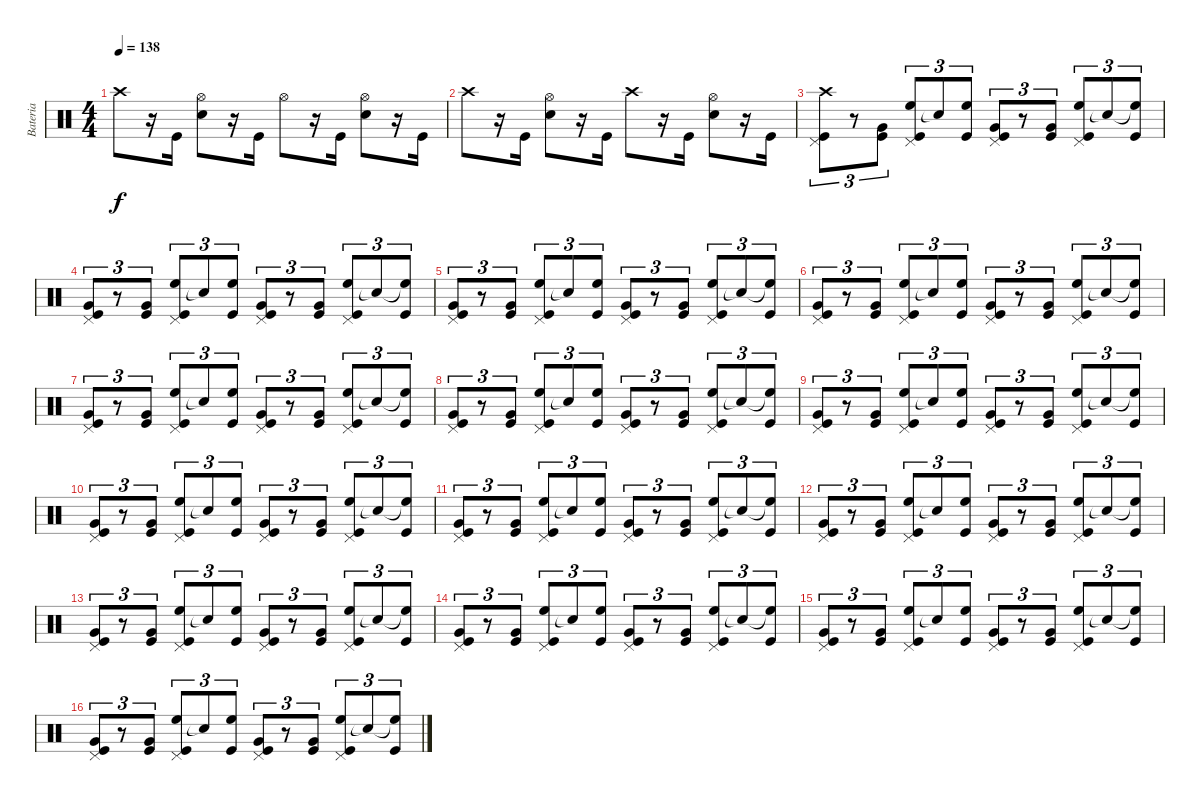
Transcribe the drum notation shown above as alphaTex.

\track ("Bateria" "Bateria") {instrument percussion}
\staff {score}
\articulation defaults
\ts (4 4)
\tempo 138
\clef neutral
\ks c "Crash high (hit)".8{dy f}
r.16 "Kick (hit)".16 ("Hi-Hat (open)" "Electric Snare (hit)").8 r.16 "Kick (hit)".16 "Hi-Hat (open)".8 r.16 "Kick (hit)".16 ("Hi-Hat (open)" "Electric Snare (hit)").8 r.16 "Kick (hit)".16 |
"Crash high (hit)".8 r.16 "Kick (hit)".16 ("Hi-Hat (open)" "Electric Snare (hit)").8 r.16 "Kick (hit)".16 "Crash high (hit)".8 r.16 "Kick (hit)".16 ("Hi-Hat (open)" "Electric Snare (hit)").8 r.16 "Kick (hit)".16 |
("Crash high (hit)" "Pedal Hi-Hat (hit)" "Kick (hit)").8{tu (3 2)} r.8{tu (3 2)} ("Very Low Tom (hit)" "Kick (hit)").8{tu (3 2)} ("High Floor Tom (hit)" "Pedal Hi-Hat (hit)" "Kick (hit)").8{tu (3 2)} "Snare (hit)"{t}.8{tu (3 2)} ("High Floor Tom (hit)" "Kick (hit)").8{tu (3 2)} ("Very Low Tom (hit)" "Pedal Hi-Hat (hit)" "Kick (hit)").8{tu (3 2)} r.8{tu (3 2)} ("Very Low Tom (hit)" "Kick (hit)").8{tu (3 2)} ("High Floor Tom (hit)" "Pedal Hi-Hat (hit)" "Kick (hit)").8{tu (3 2)} "Snare (hit)"{t}.8{tu (3 2)} ("High Floor Tom (hit)"{t} "Kick (hit)").8{tu (3 2)} |
("Very Low Tom (hit)" "Pedal Hi-Hat (hit)" "Kick (hit)").8{tu (3 2)} r.8{tu (3 2)} ("Very Low Tom (hit)" "Kick (hit)").8{tu (3 2)} ("High Floor Tom (hit)" "Pedal Hi-Hat (hit)" "Kick (hit)").8{tu (3 2)} "Snare (hit)"{t}.8{tu (3 2)} ("High Floor Tom (hit)" "Kick (hit)").8{tu (3 2)} ("Very Low Tom (hit)" "Pedal Hi-Hat (hit)" "Kick (hit)").8{tu (3 2)} r.8{tu (3 2)} ("Very Low Tom (hit)" "Kick (hit)").8{tu (3 2)} ("High Floor Tom (hit)" "Pedal Hi-Hat (hit)" "Kick (hit)").8{tu (3 2)} "Snare (hit)"{t}.8{tu (3 2)} ("High Floor Tom (hit)"{t} "Kick (hit)").8{tu (3 2)} |
("Very Low Tom (hit)" "Pedal Hi-Hat (hit)" "Kick (hit)").8{tu (3 2)} r.8{tu (3 2)} ("Very Low Tom (hit)" "Kick (hit)").8{tu (3 2)} ("High Floor Tom (hit)" "Pedal Hi-Hat (hit)" "Kick (hit)").8{tu (3 2)} "Snare (hit)"{t}.8{tu (3 2)} ("High Floor Tom (hit)" "Kick (hit)").8{tu (3 2)} ("Very Low Tom (hit)" "Pedal Hi-Hat (hit)" "Kick (hit)").8{tu (3 2)} r.8{tu (3 2)} ("Very Low Tom (hit)" "Kick (hit)").8{tu (3 2)} ("High Floor Tom (hit)" "Pedal Hi-Hat (hit)" "Kick (hit)").8{tu (3 2)} "Snare (hit)"{t}.8{tu (3 2)} ("High Floor Tom (hit)"{t} "Kick (hit)").8{tu (3 2)} |
("Very Low Tom (hit)" "Pedal Hi-Hat (hit)" "Kick (hit)").8{tu (3 2)} r.8{tu (3 2)} ("Very Low Tom (hit)" "Kick (hit)").8{tu (3 2)} ("High Floor Tom (hit)" "Pedal Hi-Hat (hit)" "Kick (hit)").8{tu (3 2)} "Snare (hit)"{t}.8{tu (3 2)} ("High Floor Tom (hit)" "Kick (hit)").8{tu (3 2)} ("Very Low Tom (hit)" "Pedal Hi-Hat (hit)" "Kick (hit)").8{tu (3 2)} r.8{tu (3 2)} ("Very Low Tom (hit)" "Kick (hit)").8{tu (3 2)} ("High Floor Tom (hit)" "Pedal Hi-Hat (hit)" "Kick (hit)").8{tu (3 2)} "Snare (hit)"{t}.8{tu (3 2)} ("High Floor Tom (hit)"{t} "Kick (hit)").8{tu (3 2)} |
("Very Low Tom (hit)" "Pedal Hi-Hat (hit)" "Kick (hit)").8{tu (3 2)} r.8{tu (3 2)} ("Very Low Tom (hit)" "Kick (hit)").8{tu (3 2)} ("High Floor Tom (hit)" "Pedal Hi-Hat (hit)" "Kick (hit)").8{tu (3 2)} "Snare (hit)"{t}.8{tu (3 2)} ("High Floor Tom (hit)" "Kick (hit)").8{tu (3 2)} ("Very Low Tom (hit)" "Pedal Hi-Hat (hit)" "Kick (hit)").8{tu (3 2)} r.8{tu (3 2)} ("Very Low Tom (hit)" "Kick (hit)").8{tu (3 2)} ("High Floor Tom (hit)" "Pedal Hi-Hat (hit)" "Kick (hit)").8{tu (3 2)} "Snare (hit)"{t}.8{tu (3 2)} ("High Floor Tom (hit)"{t} "Kick (hit)").8{tu (3 2)} |
("Very Low Tom (hit)" "Pedal Hi-Hat (hit)" "Kick (hit)").8{tu (3 2)} r.8{tu (3 2)} ("Very Low Tom (hit)" "Kick (hit)").8{tu (3 2)} ("High Floor Tom (hit)" "Pedal Hi-Hat (hit)" "Kick (hit)").8{tu (3 2)} "Snare (hit)"{t}.8{tu (3 2)} ("High Floor Tom (hit)" "Kick (hit)").8{tu (3 2)} ("Very Low Tom (hit)" "Pedal Hi-Hat (hit)" "Kick (hit)").8{tu (3 2)} r.8{tu (3 2)} ("Very Low Tom (hit)" "Kick (hit)").8{tu (3 2)} ("High Floor Tom (hit)" "Pedal Hi-Hat (hit)" "Kick (hit)").8{tu (3 2)} "Snare (hit)"{t}.8{tu (3 2)} ("High Floor Tom (hit)"{t} "Kick (hit)").8{tu (3 2)} |
("Very Low Tom (hit)" "Pedal Hi-Hat (hit)" "Kick (hit)").8{tu (3 2)} r.8{tu (3 2)} ("Very Low Tom (hit)" "Kick (hit)").8{tu (3 2)} ("High Floor Tom (hit)" "Pedal Hi-Hat (hit)" "Kick (hit)").8{tu (3 2)} "Snare (hit)"{t}.8{tu (3 2)} ("High Floor Tom (hit)" "Kick (hit)").8{tu (3 2)} ("Very Low Tom (hit)" "Pedal Hi-Hat (hit)" "Kick (hit)").8{tu (3 2)} r.8{tu (3 2)} ("Very Low Tom (hit)" "Kick (hit)").8{tu (3 2)} ("High Floor Tom (hit)" "Pedal Hi-Hat (hit)" "Kick (hit)").8{tu (3 2)} "Snare (hit)"{t}.8{tu (3 2)} ("High Floor Tom (hit)"{t} "Kick (hit)").8{tu (3 2)} |
("Very Low Tom (hit)" "Pedal Hi-Hat (hit)" "Kick (hit)").8{tu (3 2)} r.8{tu (3 2)} ("Very Low Tom (hit)" "Kick (hit)").8{tu (3 2)} ("High Floor Tom (hit)" "Pedal Hi-Hat (hit)" "Kick (hit)").8{tu (3 2)} "Snare (hit)"{t}.8{tu (3 2)} ("High Floor Tom (hit)" "Kick (hit)").8{tu (3 2)} ("Very Low Tom (hit)" "Pedal Hi-Hat (hit)" "Kick (hit)").8{tu (3 2)} r.8{tu (3 2)} ("Very Low Tom (hit)" "Kick (hit)").8{tu (3 2)} ("High Floor Tom (hit)" "Pedal Hi-Hat (hit)" "Kick (hit)").8{tu (3 2)} "Snare (hit)"{t}.8{tu (3 2)} ("High Floor Tom (hit)"{t} "Kick (hit)").8{tu (3 2)} |
("Very Low Tom (hit)" "Pedal Hi-Hat (hit)" "Kick (hit)").8{tu (3 2)} r.8{tu (3 2)} ("Very Low Tom (hit)" "Kick (hit)").8{tu (3 2)} ("High Floor Tom (hit)" "Pedal Hi-Hat (hit)" "Kick (hit)").8{tu (3 2)} "Snare (hit)"{t}.8{tu (3 2)} ("High Floor Tom (hit)" "Kick (hit)").8{tu (3 2)} ("Very Low Tom (hit)" "Pedal Hi-Hat (hit)" "Kick (hit)").8{tu (3 2)} r.8{tu (3 2)} ("Very Low Tom (hit)" "Kick (hit)").8{tu (3 2)} ("High Floor Tom (hit)" "Pedal Hi-Hat (hit)" "Kick (hit)").8{tu (3 2)} "Snare (hit)"{t}.8{tu (3 2)} ("High Floor Tom (hit)"{t} "Kick (hit)").8{tu (3 2)} |
("Very Low Tom (hit)" "Pedal Hi-Hat (hit)" "Kick (hit)").8{tu (3 2)} r.8{tu (3 2)} ("Very Low Tom (hit)" "Kick (hit)").8{tu (3 2)} ("High Floor Tom (hit)" "Pedal Hi-Hat (hit)" "Kick (hit)").8{tu (3 2)} "Snare (hit)"{t}.8{tu (3 2)} ("High Floor Tom (hit)" "Kick (hit)").8{tu (3 2)} ("Very Low Tom (hit)" "Pedal Hi-Hat (hit)" "Kick (hit)").8{tu (3 2)} r.8{tu (3 2)} ("Very Low Tom (hit)" "Kick (hit)").8{tu (3 2)} ("High Floor Tom (hit)" "Pedal Hi-Hat (hit)" "Kick (hit)").8{tu (3 2)} "Snare (hit)"{t}.8{tu (3 2)} ("High Floor Tom (hit)"{t} "Kick (hit)").8{tu (3 2)} |
("Very Low Tom (hit)" "Pedal Hi-Hat (hit)" "Kick (hit)").8{tu (3 2)} r.8{tu (3 2)} ("Very Low Tom (hit)" "Kick (hit)").8{tu (3 2)} ("High Floor Tom (hit)" "Pedal Hi-Hat (hit)" "Kick (hit)").8{tu (3 2)} "Snare (hit)"{t}.8{tu (3 2)} ("High Floor Tom (hit)" "Kick (hit)").8{tu (3 2)} ("Very Low Tom (hit)" "Pedal Hi-Hat (hit)" "Kick (hit)").8{tu (3 2)} r.8{tu (3 2)} ("Very Low Tom (hit)" "Kick (hit)").8{tu (3 2)} ("High Floor Tom (hit)" "Pedal Hi-Hat (hit)" "Kick (hit)").8{tu (3 2)} "Snare (hit)"{t}.8{tu (3 2)} ("High Floor Tom (hit)"{t} "Kick (hit)").8{tu (3 2)} |
("Very Low Tom (hit)" "Pedal Hi-Hat (hit)" "Kick (hit)").8{tu (3 2)} r.8{tu (3 2)} ("Very Low Tom (hit)" "Kick (hit)").8{tu (3 2)} ("High Floor Tom (hit)" "Pedal Hi-Hat (hit)" "Kick (hit)").8{tu (3 2)} "Snare (hit)"{t}.8{tu (3 2)} ("High Floor Tom (hit)" "Kick (hit)").8{tu (3 2)} ("Very Low Tom (hit)" "Pedal Hi-Hat (hit)" "Kick (hit)").8{tu (3 2)} r.8{tu (3 2)} ("Very Low Tom (hit)" "Kick (hit)").8{tu (3 2)} ("High Floor Tom (hit)" "Pedal Hi-Hat (hit)" "Kick (hit)").8{tu (3 2)} "Snare (hit)"{t}.8{tu (3 2)} ("High Floor Tom (hit)"{t} "Kick (hit)").8{tu (3 2)} |
("Very Low Tom (hit)" "Pedal Hi-Hat (hit)" "Kick (hit)").8{tu (3 2)} r.8{tu (3 2)} ("Very Low Tom (hit)" "Kick (hit)").8{tu (3 2)} ("High Floor Tom (hit)" "Pedal Hi-Hat (hit)" "Kick (hit)").8{tu (3 2)} "Snare (hit)"{t}.8{tu (3 2)} ("High Floor Tom (hit)" "Kick (hit)").8{tu (3 2)} ("Very Low Tom (hit)" "Pedal Hi-Hat (hit)" "Kick (hit)").8{tu (3 2)} r.8{tu (3 2)} ("Very Low Tom (hit)" "Kick (hit)").8{tu (3 2)} ("High Floor Tom (hit)" "Pedal Hi-Hat (hit)" "Kick (hit)").8{tu (3 2)} "Snare (hit)"{t}.8{tu (3 2)} ("High Floor Tom (hit)"{t} "Kick (hit)").8{tu (3 2)} |
("Very Low Tom (hit)" "Pedal Hi-Hat (hit)" "Kick (hit)").8{tu (3 2)} r.8{tu (3 2)} ("Very Low Tom (hit)" "Kick (hit)").8{tu (3 2)} ("High Floor Tom (hit)" "Pedal Hi-Hat (hit)" "Kick (hit)").8{tu (3 2)} "Snare (hit)"{t}.8{tu (3 2)} ("High Floor Tom (hit)" "Kick (hit)").8{tu (3 2)} ("Very Low Tom (hit)" "Pedal Hi-Hat (hit)" "Kick (hit)").8{tu (3 2)} r.8{tu (3 2)} ("Very Low Tom (hit)" "Kick (hit)").8{tu (3 2)} ("High Floor Tom (hit)" "Pedal Hi-Hat (hit)" "Kick (hit)").8{tu (3 2)} "Snare (hit)"{t}.8{tu (3 2)} ("High Floor Tom (hit)"{t} "Kick (hit)").8{tu (3 2)}
